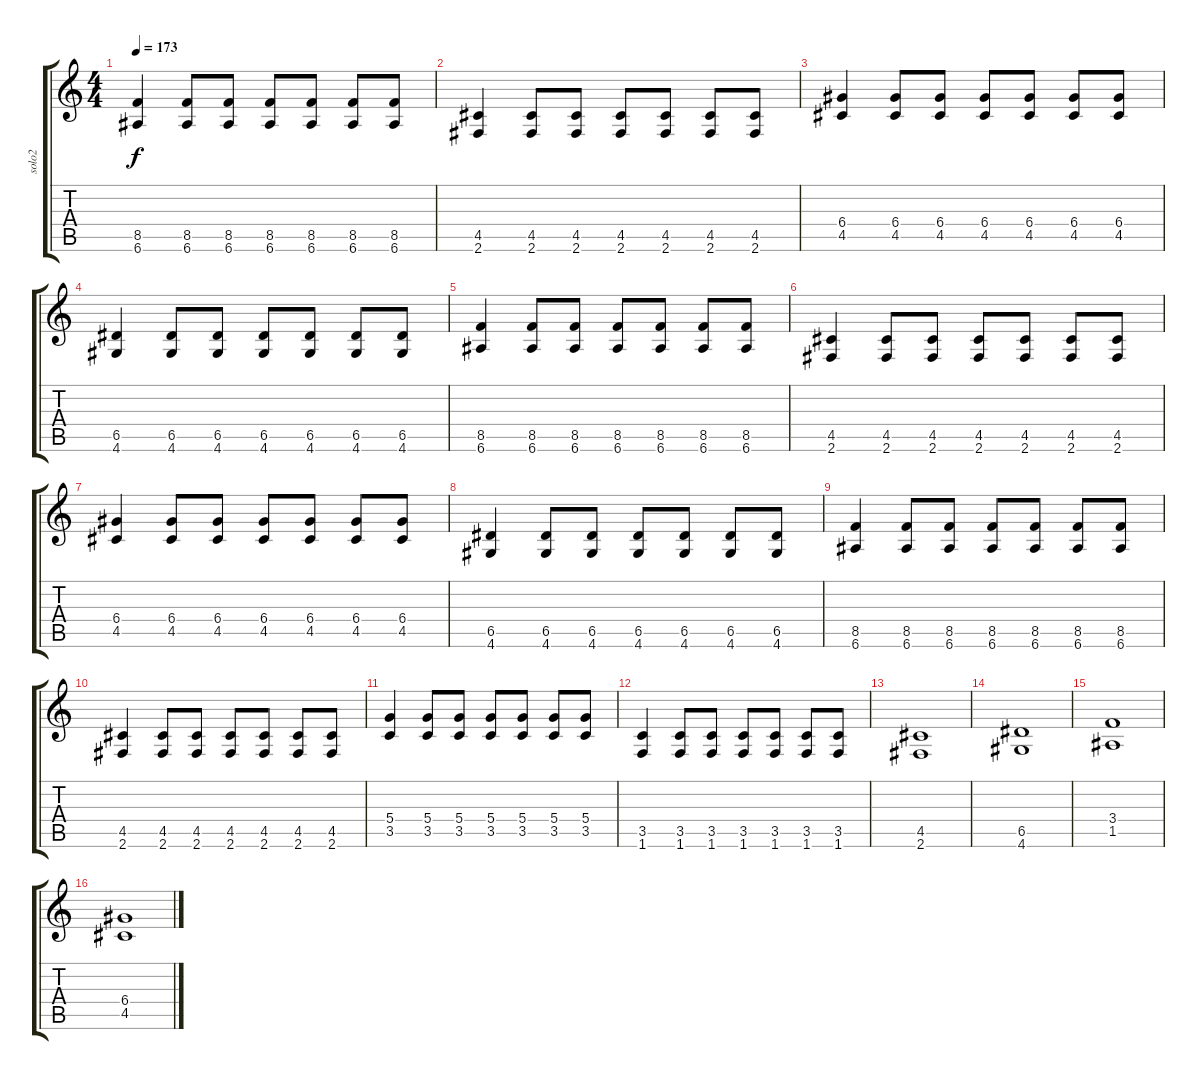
\track ("solo2" "solo2") {instrument distortionguitar}
\staff {score tabs}
\tuning (E4 B3 G3 D3 A2 E2) {hide}
\ts (4 4)
\tempo 173
\clef g2
\ks c
(8.5 6.6).4{dy f} (8.5 6.6).8 (8.5 6.6).8 (8.5 6.6).8 (8.5 6.6).8 (8.5 6.6).8 (8.5 6.6).8 |
(4.5 2.6).4 (4.5 2.6).8 (4.5 2.6).8 (4.5 2.6).8 (4.5 2.6).8 (4.5 2.6).8 (4.5 2.6).8 |
(6.4 4.5).4 (6.4 4.5).8 (6.4 4.5).8 (6.4 4.5).8 (6.4 4.5).8 (6.4 4.5).8 (6.4 4.5).8 |
(6.5 4.6).4 (6.5 4.6).8 (6.5 4.6).8 (6.5 4.6).8 (6.5 4.6).8 (6.5 4.6).8 (6.5 4.6).8 |
(8.5 6.6).4 (8.5 6.6).8 (8.5 6.6).8 (8.5 6.6).8 (8.5 6.6).8 (8.5 6.6).8 (8.5 6.6).8 |
(4.5 2.6).4 (4.5 2.6).8 (4.5 2.6).8 (4.5 2.6).8 (4.5 2.6).8 (4.5 2.6).8 (4.5 2.6).8 |
(6.4 4.5).4 (6.4 4.5).8 (6.4 4.5).8 (6.4 4.5).8 (6.4 4.5).8 (6.4 4.5).8 (6.4 4.5).8 |
(6.5 4.6).4 (6.5 4.6).8 (6.5 4.6).8 (6.5 4.6).8 (6.5 4.6).8 (6.5 4.6).8 (6.5 4.6).8 |
(8.5 6.6).4 (8.5 6.6).8 (8.5 6.6).8 (8.5 6.6).8 (8.5 6.6).8 (8.5 6.6).8 (8.5 6.6).8 |
(4.5 2.6).4 (4.5 2.6).8 (4.5 2.6).8 (4.5 2.6).8 (4.5 2.6).8 (4.5 2.6).8 (4.5 2.6).8 |
(5.4 3.5).4 (5.4 3.5).8 (5.4 3.5).8 (5.4 3.5).8 (5.4 3.5).8 (5.4 3.5).8 (5.4 3.5).8 |
(3.5 1.6).4 (3.5 1.6).8 (3.5 1.6).8 (3.5 1.6).8 (3.5 1.6).8 (3.5 1.6).8 (3.5 1.6).8 |
(4.5 2.6).1 |
(6.5 4.6).1 |
(3.4 1.5).1 |
(6.4 4.5).1
